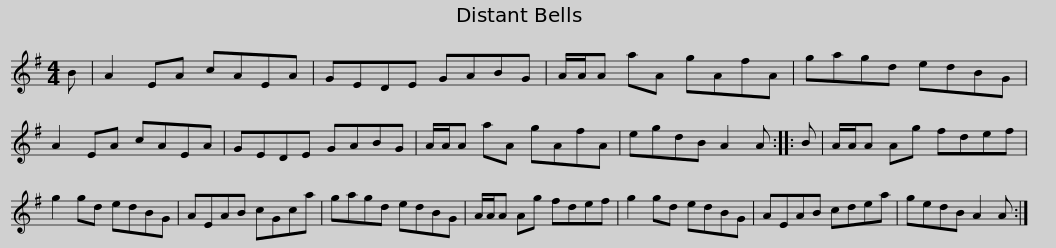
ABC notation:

X:1
L:1/8
M:4/4
I:linebreak $
K:G
V:1 treble
V:1
 B | A2 EA cAEA | GEDE GABG | A/A/A aA gAfA | gagd edBG | %5
 A2 EA cAEA |$ GEDE GABG | A/A/A aA gAfA | egdB A2 A :: B | %10
 A/A/A Ag fdef | g2 gd edBG |$ AEAB cGca | gagd edBG | A/A/A Ag fdef | %15
 g2 gd edBG | AEAB cdea |$ gedB A2 A :| %18
